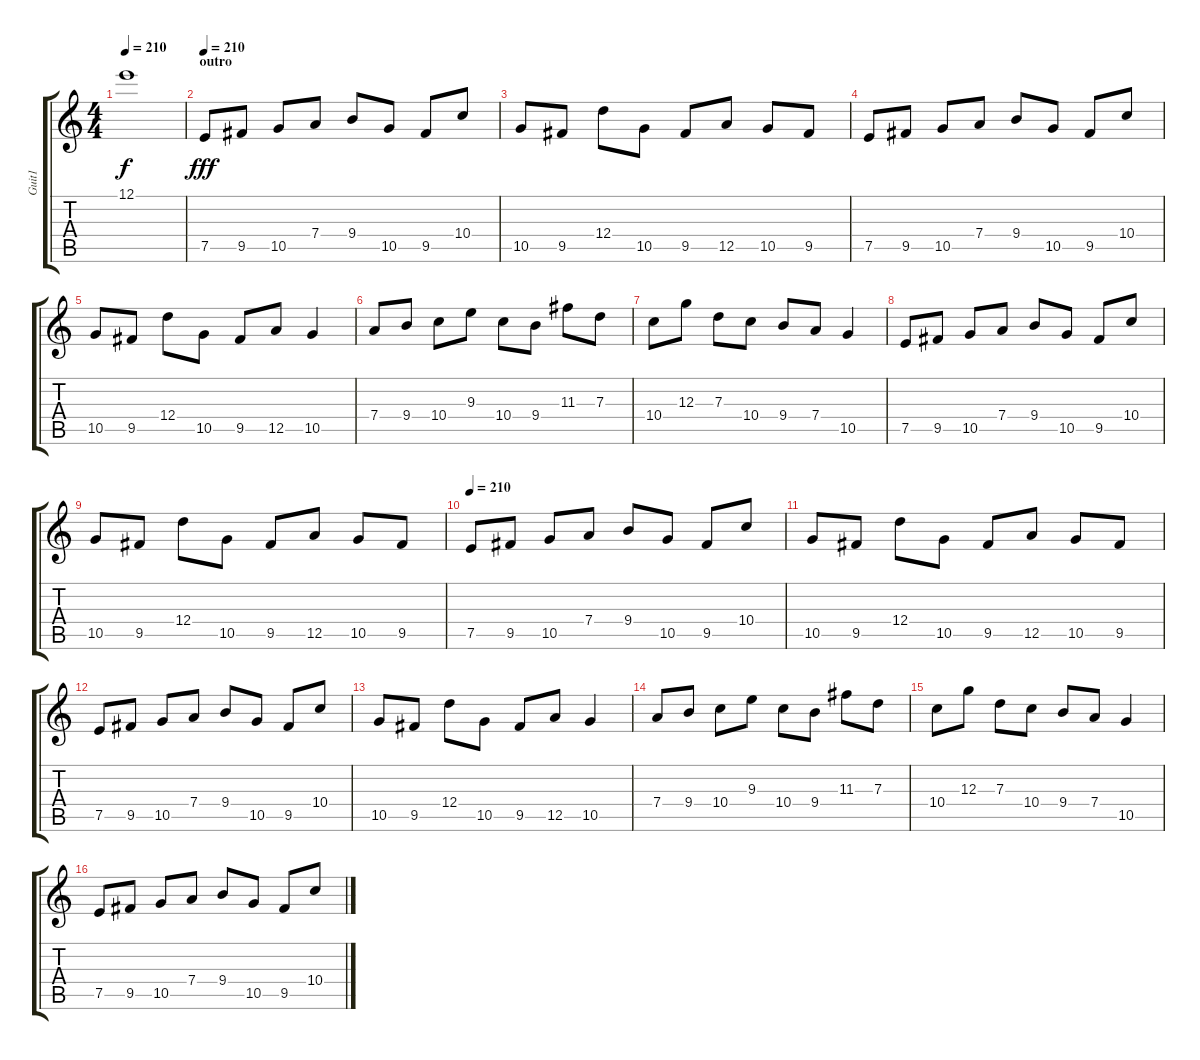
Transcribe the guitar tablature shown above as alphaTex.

\track ("Guit1" "Guit1") {instrument overdrivenguitar}
\staff {score tabs}
\tuning (E4 B3 G3 D3 A2 E2) {hide}
\ts (4 4)
\tempo 210
\clef g2
\ks c
12.1{t}.1{dy f} |
\section ("" "outro")
\tempo 210
7.5.8{dy fff} 9.5.8 10.5.8 7.4.8 9.4.8 10.5.8 9.5.8 10.4.8 |
10.5.8 9.5.8 12.4.8 10.5.8 9.5.8 12.5.8 10.5.8 9.5.8 |
7.5.8 9.5.8 10.5.8 7.4.8 9.4.8 10.5.8 9.5.8 10.4.8 |
10.5.8 9.5.8 12.4.8 10.5.8 9.5.8 12.5.8 10.5.4 |
7.4.8 9.4.8 10.4.8 9.3.8 10.4.8 9.4.8 11.3.8 7.3.8 |
10.4.8 12.3.8 7.3.8 10.4.8 9.4.8 7.4.8 10.5.4 |
7.5.8 9.5.8 10.5.8 7.4.8 9.4.8 10.5.8 9.5.8 10.4.8 |
10.5.8 9.5.8 12.4.8 10.5.8 9.5.8 12.5.8 10.5.8 9.5.8 |
\tempo 210
7.5.8 9.5.8 10.5.8 7.4.8 9.4.8 10.5.8 9.5.8 10.4.8 |
10.5.8 9.5.8 12.4.8 10.5.8 9.5.8 12.5.8 10.5.8 9.5.8 |
7.5.8 9.5.8 10.5.8 7.4.8 9.4.8 10.5.8 9.5.8 10.4.8 |
10.5.8 9.5.8 12.4.8 10.5.8 9.5.8 12.5.8 10.5.4 |
7.4.8 9.4.8 10.4.8 9.3.8 10.4.8 9.4.8 11.3.8 7.3.8 |
10.4.8 12.3.8 7.3.8 10.4.8 9.4.8 7.4.8 10.5.4 |
7.5.8 9.5.8 10.5.8 7.4.8 9.4.8 10.5.8 9.5.8 10.4.8
